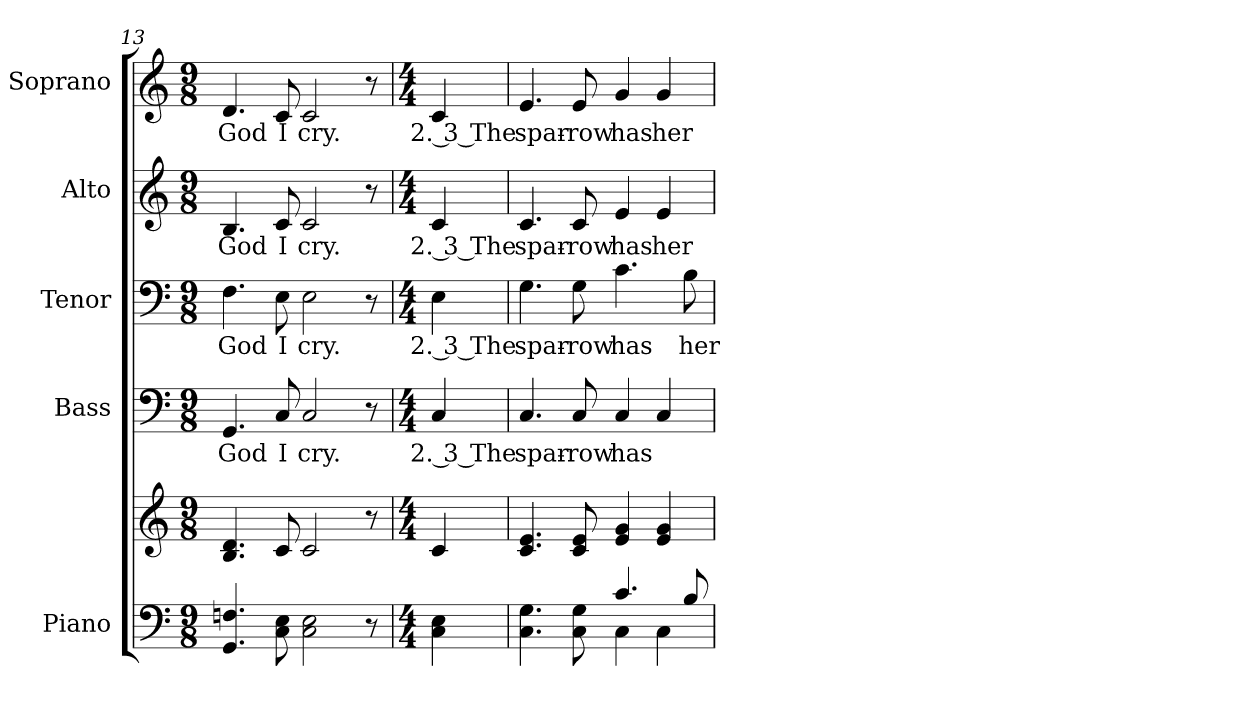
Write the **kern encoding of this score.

**kern	**kern	**kern	**text	**kern	**text	**kern	**text	**kern	**text
*part5	*part5	*part4	*part4	*part3	*part3	*part2	*part2	*part1	*part1
*staff6	*staff5	*staff4	*staff4	*staff3	*staff3	*staff2	*staff2	*staff1	*staff1
*I"Piano	*	*I"Bass	*	*I"Tenor	*	*I"Alto	*	*I"Soprano	*
*I'Pno.	*	*I'B.	*	*I'T.	*	*I'A.	*	*I'S.	*
!!LO:PB:g=z
*clefF4	*clefG2	*clefF4	*	*clefF4	*	*clefG2	*	*clefG2	*
*k[]	*k[]	*k[]	*	*k[]	*	*k[]	*	*k[]	*
*C:	*C:	*C:	*	*C:	*	*C:	*	*C:	*
*M9/8	*M9/8	*M9/8	*	*M9/8	*	*M9/8	*	*M9/8	*
=13	=13	=13	=13	=13	=13	=13	=13	=13	=13
!	!	!	!LO:LY:b:color=#000000	!	!	!	!	!	!
!	!	!	!	!	!LO:LY:b:color=#000000	!	!	!	!
!	!	!	!	!	!	!	!LO:LY:b:color=#000000	!	!
!	!	!	!	!	!	!	!	!	!LO:LY:b:color=#000000
4.GGi/ 4.Fni	4.Bi/ 4.di	4.GGi/	God	4.Fi\	God	4.Bi/	God	4.di/	God
!	!	!	!LO:LY:b:color=#000000	!	!	!	!	!	!
!	!	!	!	!	!LO:LY:b:color=#000000	!	!	!	!
!	!	!	!	!	!	!	!LO:LY:b:color=#000000	!	!
!	!	!	!	!	!	!	!	!	!LO:LY:b:color=#000000
8Ci\ 8Ei	8ci/	8Ci/	I	8Ei\	I	8ci/	I	8ci/	I
!	!	!	!LO:LY:b:color=#000000	!	!	!	!	!	!
!	!	!	!	!	!LO:LY:b:color=#000000	!	!	!	!
!	!	!	!	!	!	!	!LO:LY:b:color=#000000	!	!
!	!	!	!	!	!	!	!	!	!LO:LY:b:color=#000000
2Ci\ 2Ei	2ci/	2Ci/	cry.	2Ei\	cry.	2ci/	cry.	2ci/	cry.
8r	8r	8r	.	8r	.	8r	.	8r	.
=14	=14	=14	=14	=14	=14	=14	=14	=14	=14
*M4/4	*M4/4	*M4/4	*	*M4/4	*	*M4/4	*	*M4/4	*
!	!	!	!LO:LY:b:color=#000000	!	!	!	!	!	!
!	!	!	!	!	!LO:LY:b:color=#000000	!	!	!	!
!	!	!	!	!	!	!	!LO:LY:b:color=#000000	!	!
!	!	!	!	!	!	!	!	!	!LO:LY:b:color=#000000
4Ci\ 4Ei	4ci/	4Ci/	2. 3 The	4Ei\	2. 3 The	4ci/	2. 3 The	4ci/	2. 3 The
!!LO:PB:g=z
=15	=15	=15	=15	=15	=15	=15	=15	=15	=15
*^	*	*	*	*	*	*	*	*	*
!	!	!	!	!LO:LY:b:color=#000000	!	!	!	!	!	!
!	!	!	!	!	!	!LO:LY:b:color=#000000	!	!	!	!
!	!	!	!	!	!	!	!	!LO:LY:b:color=#000000	!	!
!	!	!	!	!	!	!	!	!	!	!LO:LY:b:color=#000000
4.Ci\ 4.Gi	2ryy	4.ci/ 4.ei	4.Ci/	spar-	4.Gi\	spar-	4.ci/	spar-	4.ei/	spar-
!	!	!	!	!LO:LY:b:color=#000000	!	!	!	!	!	!
!	!	!	!	!	!	!LO:LY:b:color=#000000	!	!	!	!
!	!	!	!	!	!	!	!	!LO:LY:b:color=#000000	!	!
!	!	!	!	!	!	!	!	!	!	!LO:LY:b:color=#000000
8Ci\ 8Gi	.	8ci/ 8ei	8Ci/	-row	8Gi\	-row	8ci/	-row	8ei/	-row
!	!	!	!	!LO:LY:b:color=#000000	!	!	!	!	!	!
!	!	!	!	!	!	!LO:LY:b:color=#000000	!	!	!	!
!	!	!	!	!	!	!	!	!LO:LY:b:color=#000000	!	!
!	!	!	!	!	!	!	!	!	!	!LO:LY:b:color=#000000
4.ci/	4Ci\	4ei/ 4gi	4Ci/	has	4.ci\	has	4ei/	has	4gi/	has
!	!	!	!	!	!	!	!	!LO:LY:b:color=#000000	!	!
!	!	!	!	!	!	!	!	!	!	!LO:LY:b:color=#000000
.	4Ci\	4ei/ 4gi	4Ci/	.	.	.	4ei/	her	4gi/	her
!	!	!	!	!	!	!LO:LY:b:color=#000000	!	!	!	!
8Bi/	.	.	.	.	8Bi\	her	.	.	.	.
*v	*v	*	*	*	*	*	*	*	*	*
=	=	=	=	=	=	=	=	=	=
*-	*-	*-	*-	*-	*-	*-	*-	*-	*-
